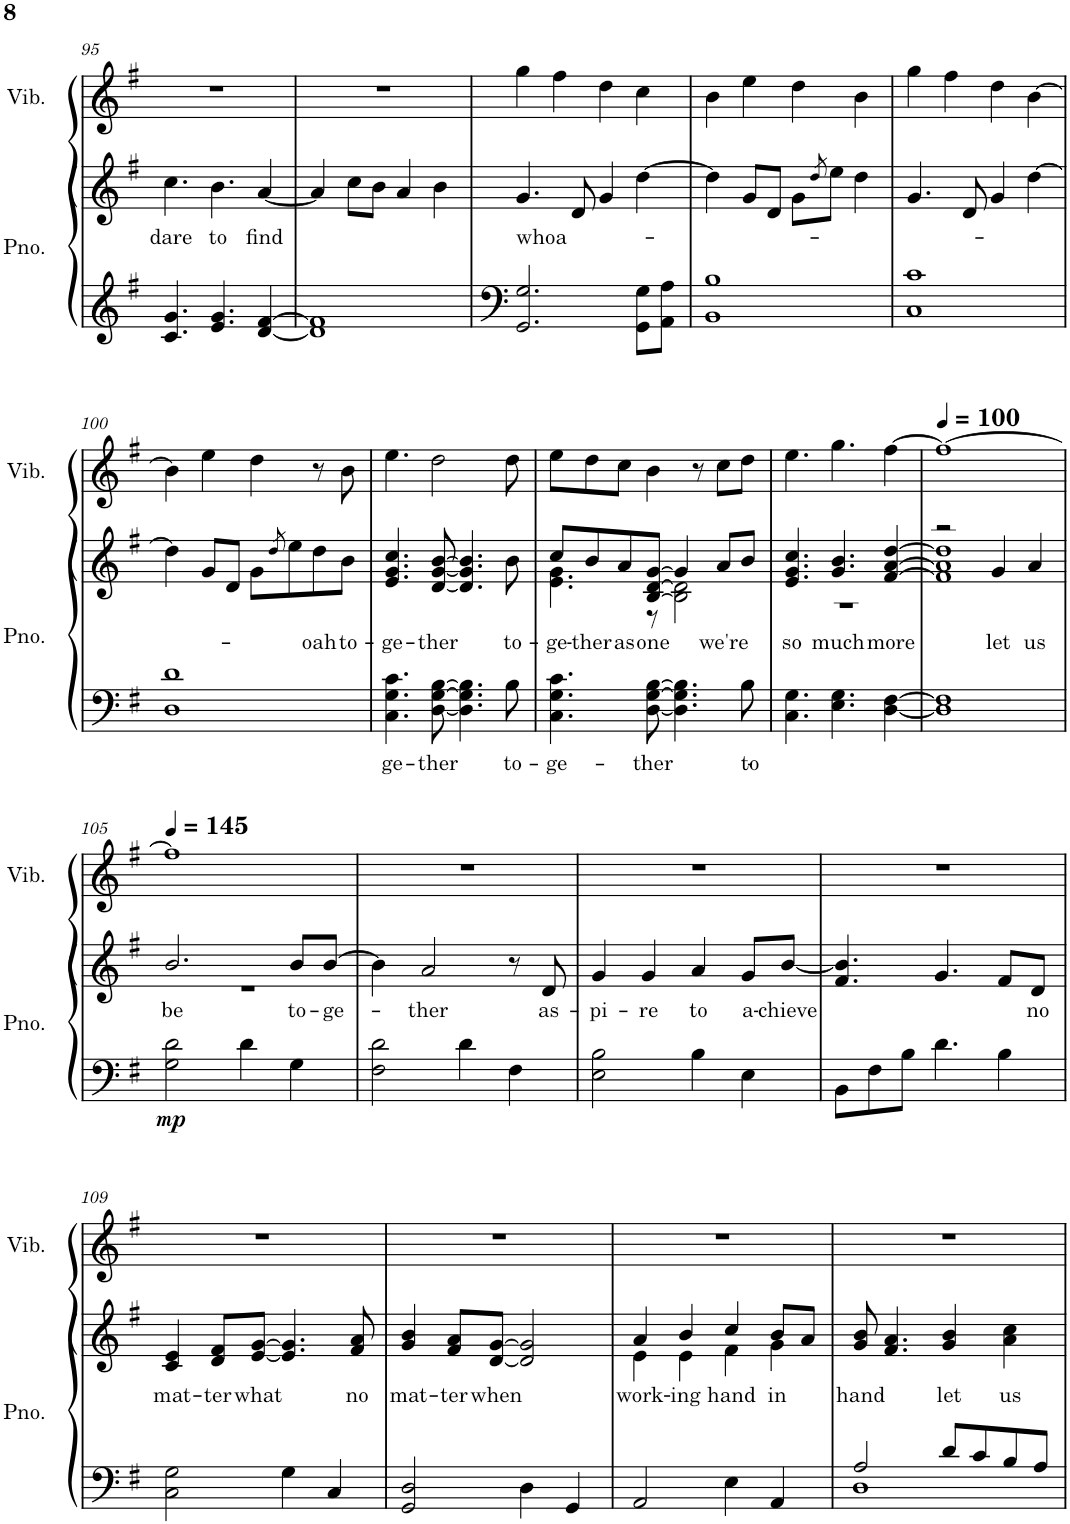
**kern	**text	**kern	**text	**dynam	**kern
*part2	*part2	*part2	*part2	*part2	*part1
*staff3	*staff3	*staff2	*staff2	*staff2/3	*staff1
*I"Piano	*	*	*	*	*I"Vibraphone
*I'Pno.	*	*	*	*	*I'Vib.
!!LO:PB:g=z
*clefF4	*	*clefG2	*	*	*clefG2
*k[f#]	*	*k[f#]	*	*	*k[f#]
*M4/4	*	*M4/4	*	*	*M4/4
=95	=95	=95	=95	=95	=95
!	!	!	!LO:LY:b	!	!
4.c/ 4.g/	.	4.cc\	dare	.	1r
!	!	!	!LO:LY:b	!	!
4.e/ 4.g/	.	4.b\	to	.	.
!	!	!	!LO:LY:b	!	!
[4d/ [4f#/	.	[4a/	find	.	.
=96	=96	=96	=96	=96	=96
1d] 1f#]	.	4a/]	.	.	1r
.	.	8cc\L	.	.	.
.	.	8b\J	.	.	.
.	.	4a/	.	.	.
.	.	4b\	.	.	.
=97	=97	=97	=97	=97	=97
!	!	!	!LO:LY:b	!	!
2.GG/ 2.G/	.	4.g/	whoa-	.	4gg\
.	.	.	.	.	4ff#\
.	.	8d/	.	.	.
.	.	4g/	.	.	4dd\
8GG\ 8G\L	.	[4dd\	.	.	4cc\
8AA\ 8A\J	.	.	.	.	.
=98	=98	=98	=98	=98	=98
1BB 1B	.	4dd\]	.	.	4b\
.	.	8g/L	.	.	4ee\
.	.	8d/J	.	.	.
.	.	8g\L	.	.	4dd\
.	.	8qdd/	.	.	.
.	.	8ee\J	.	.	.
.	.	4dd\	.	.	4b\
=99	=99	=99	=99	=99	=99
1C 1c	.	4.g/	.	.	4gg\
.	.	.	.	.	4ff#\
.	.	8d/	.	.	.
.	.	4g/	.	.	4dd\
.	.	[4dd\	.	.	[4b\
!!LO:LB:g=z
=100	=100	=100	=100	=100	=100
1D 1d	.	4dd\]	.	.	4b\]
.	.	8g/L	.	.	4ee\
.	.	8d/J	.	.	.
.	.	8g\L	.	.	4dd\
.	.	8qdd/	.	.	.
.	.	8ee\	.	.	.
!	!	!	!LO:LY:b	!	!
.	.	8dd\	-oah	.	8r
!	!	!	!LO:LY:b	!	!
.	.	8b\J	to-	.	8b\
=101	=101	=101	=101	=101	=101
!	!LO:LY:b	!	!LO:LY:b	!	!
4.C\ 4.G\ 4.c\	-ge-	4.e/ 4.g/ 4.cc/	-ge-	.	4.ee\
!	!LO:LY:b	!	!LO:LY:b	!	!
[8D\ [8G\ [8B\	-ther	[8d/ [8g/ [8b/	-ther	.	2dd\
4.D\] 4.G\] 4.B\]	.	4.d/] 4.g/] 4.b/]	.	.	.
!	!LO:LY:b	!	!LO:LY:b	!	!
8B\	to-	8b\	to-	.	8dd\
=102	=102	=102	=102	=102	=102
!	!LO:LY:b	!	!LO:LY:b	!	!
*	*	*^	*	*	*
4.C\ 4.G\ 4.c\	-ge-	8cc/L	4.e\ 4.g\	-ge-	.	8ee\L
!	!	!	!	!LO:LY:b	!	!
.	.	8b/	.	-ther	.	8dd\
!	!	!	!	!LO:LY:b	!	!
.	.	8a/	.	as	.	8cc\J
!	!LO:LY:b	!	!	!LO:LY:b	!	!
[8D\ [8G\ [8B\	-ther	[8B/ [8d/ [8g/J	8r	one	.	4b\
4.D\] 4.G\] 4.B\]	.	4g/]	2B\] 2d\]	.	.	.
.	.	.	.	.	.	8r
!	!	!	!	!LO:LY:b	!	!
.	.	8a/L	.	we're	.	8cc\L
!	!LO:LY:b	!	!	!	!	!
8B\	to-	8b/J	.	.	.	8dd\J
=103	=103	=103	=103	=103	=103	=103
!	!	!	!	!LO:LY:b	!	!
4.C\ 4.G\	.	4.e/ 4.g/ 4.cc/	1r	so	.	4.ee\
!	!	!	!	!LO:LY:b	!	!
4.E\ 4.G\	.	4.g/ 4.b/	.	much	.	4.gg\
!	!	!	!	!LO:LY:b	!	!
[4D\ [4F#\	.	[4f#/ [4a/ [4dd/	.	more	.	[4ff#\
=104	=104	=104	=104	=104	=104	=104
*	*	*	*	*	*	*MM100
1D] 1F#]	.	2r	1f#] 1a] 1dd]	.	.	1ff#_
!	!	!	!	!LO:LY:b	!	!
.	.	4g/	.	let	.	.
!	!	!	!	!LO:LY:b	!	!
.	.	4a/	.	us	.	.
!!LO:LB:g=z
=105	=105	=105	=105	=105	=105	=105
*	*	*	*	*	*	*MM145
!	!	!	!	!LO:LY:b	!LO:DY:b=2	!
2G\ 2d\	.	2.b/	1r	be	mp	1ff#]
4d\	.	.	.	.	.	.
!	!	!	!	!LO:LY:b	!	!
4G\	.	8b/L	.	to-	.	.
!	!	!	!	!LO:LY:b	!	!
.	.	[8b/J	.	-ge-	.	.
*	*	*v	*v	*	*	*
=106	=106	=106	=106	=106	=106
2F#\ 2d\	.	4b\]	.	.	1r
!	!	!	!LO:LY:b	!	!
.	.	2a/	-ther	.	.
4d\	.	.	.	.	.
4F#\	.	8r	.	.	.
!	!	!	!LO:LY:b	!	!
.	.	8d/	as-	.	.
=107	=107	=107	=107	=107	=107
!	!	!	!LO:LY:b	!	!
2E\ 2B\	.	4g/	-pi-	.	1r
!	!	!	!LO:LY:b	!	!
.	.	4g/	-re	.	.
!	!	!	!LO:LY:b	!	!
4B\	.	4a/	to	.	.
!	!	!	!LO:LY:b	!	!
4E\	.	8g/L	a-	.	.
!	!	!	!LO:LY:b	!	!
.	.	[8b/J	-chieve	.	.
=108	=108	=108	=108	=108	=108
8BB\L	.	4.f#/ 4.b/]	.	.	1r
8F#\	.	.	.	.	.
8B\J	.	.	.	.	.
4.d\	.	4.g/	.	.	.
4B\	.	8f#/L	.	.	.
!	!	!	!LO:LY:b	!	!
.	.	8d/J	no	.	.
!!LO:LB:g=z
=109	=109	=109	=109	=109	=109
!	!	!	!LO:LY:b	!	!
2C\ 2G\	.	4c/ 4e/	mat-	.	1r
!	!	!	!LO:LY:b	!	!
.	.	8d/ 8f#/L	-ter	.	.
!	!	!	!LO:LY:b	!	!
.	.	[8e/ [8g/J	what	.	.
4G\	.	4.e/] 4.g/]	.	.	.
4C/	.	.	.	.	.
!	!	!	!LO:LY:b	!	!
.	.	8f#/ 8a/	no	.	.
=110	=110	=110	=110	=110	=110
!	!	!	!LO:LY:b	!	!
2GG/ 2D/	.	4g/ 4b/	mat-	.	1r
!	!	!	!LO:LY:b	!	!
.	.	8f#/ 8a/L	-ter	.	.
!	!	!	!LO:LY:b	!	!
.	.	[8d/ [8g/J	when	.	.
4D\	.	2d/] 2g/]	.	.	.
4GG/	.	.	.	.	.
=111	=111	=111	=111	=111	=111
!	!	!	!LO:LY:b	!	!
*	*	*^	*	*	*
2AA/	.	4a/	4e\	work-	.	1r
!	!	!	!	!LO:LY:b	!	!
.	.	4b/	4e\	-ing	.	.
!	!	!	!	!LO:LY:b	!	!
4E\	.	4cc/	4f#\	hand	.	.
!	!	!	!	!LO:LY:b	!	!
4AA/	.	8b/L	4g\	in	.	.
.	.	8a/J	.	.	.	.
*	*	*v	*v	*	*	*
=112	=112	=112	=112	=112	=112
*^	*	*	*	*	*
!	!	!	!	!LO:LY:b	!	!
2A/	1D	.	8g/ 8b/	hand	.	1r
.	.	.	4.f#/ 4.a/	.	.	.
!	!	!	!	!LO:LY:b	!	!
8d/L	.	.	4g/ 4b/	let	.	.
8c/	.	.	.	.	.	.
!	!	!	!	!LO:LY:b	!	!
8B/	.	.	4a\ 4cc\	us	.	.
8A/J	.	.	.	.	.	.
*v	*v	*	*	*	*	*
=	=	=	=	=	=
*-	*-	*-	*-	*-	*-
